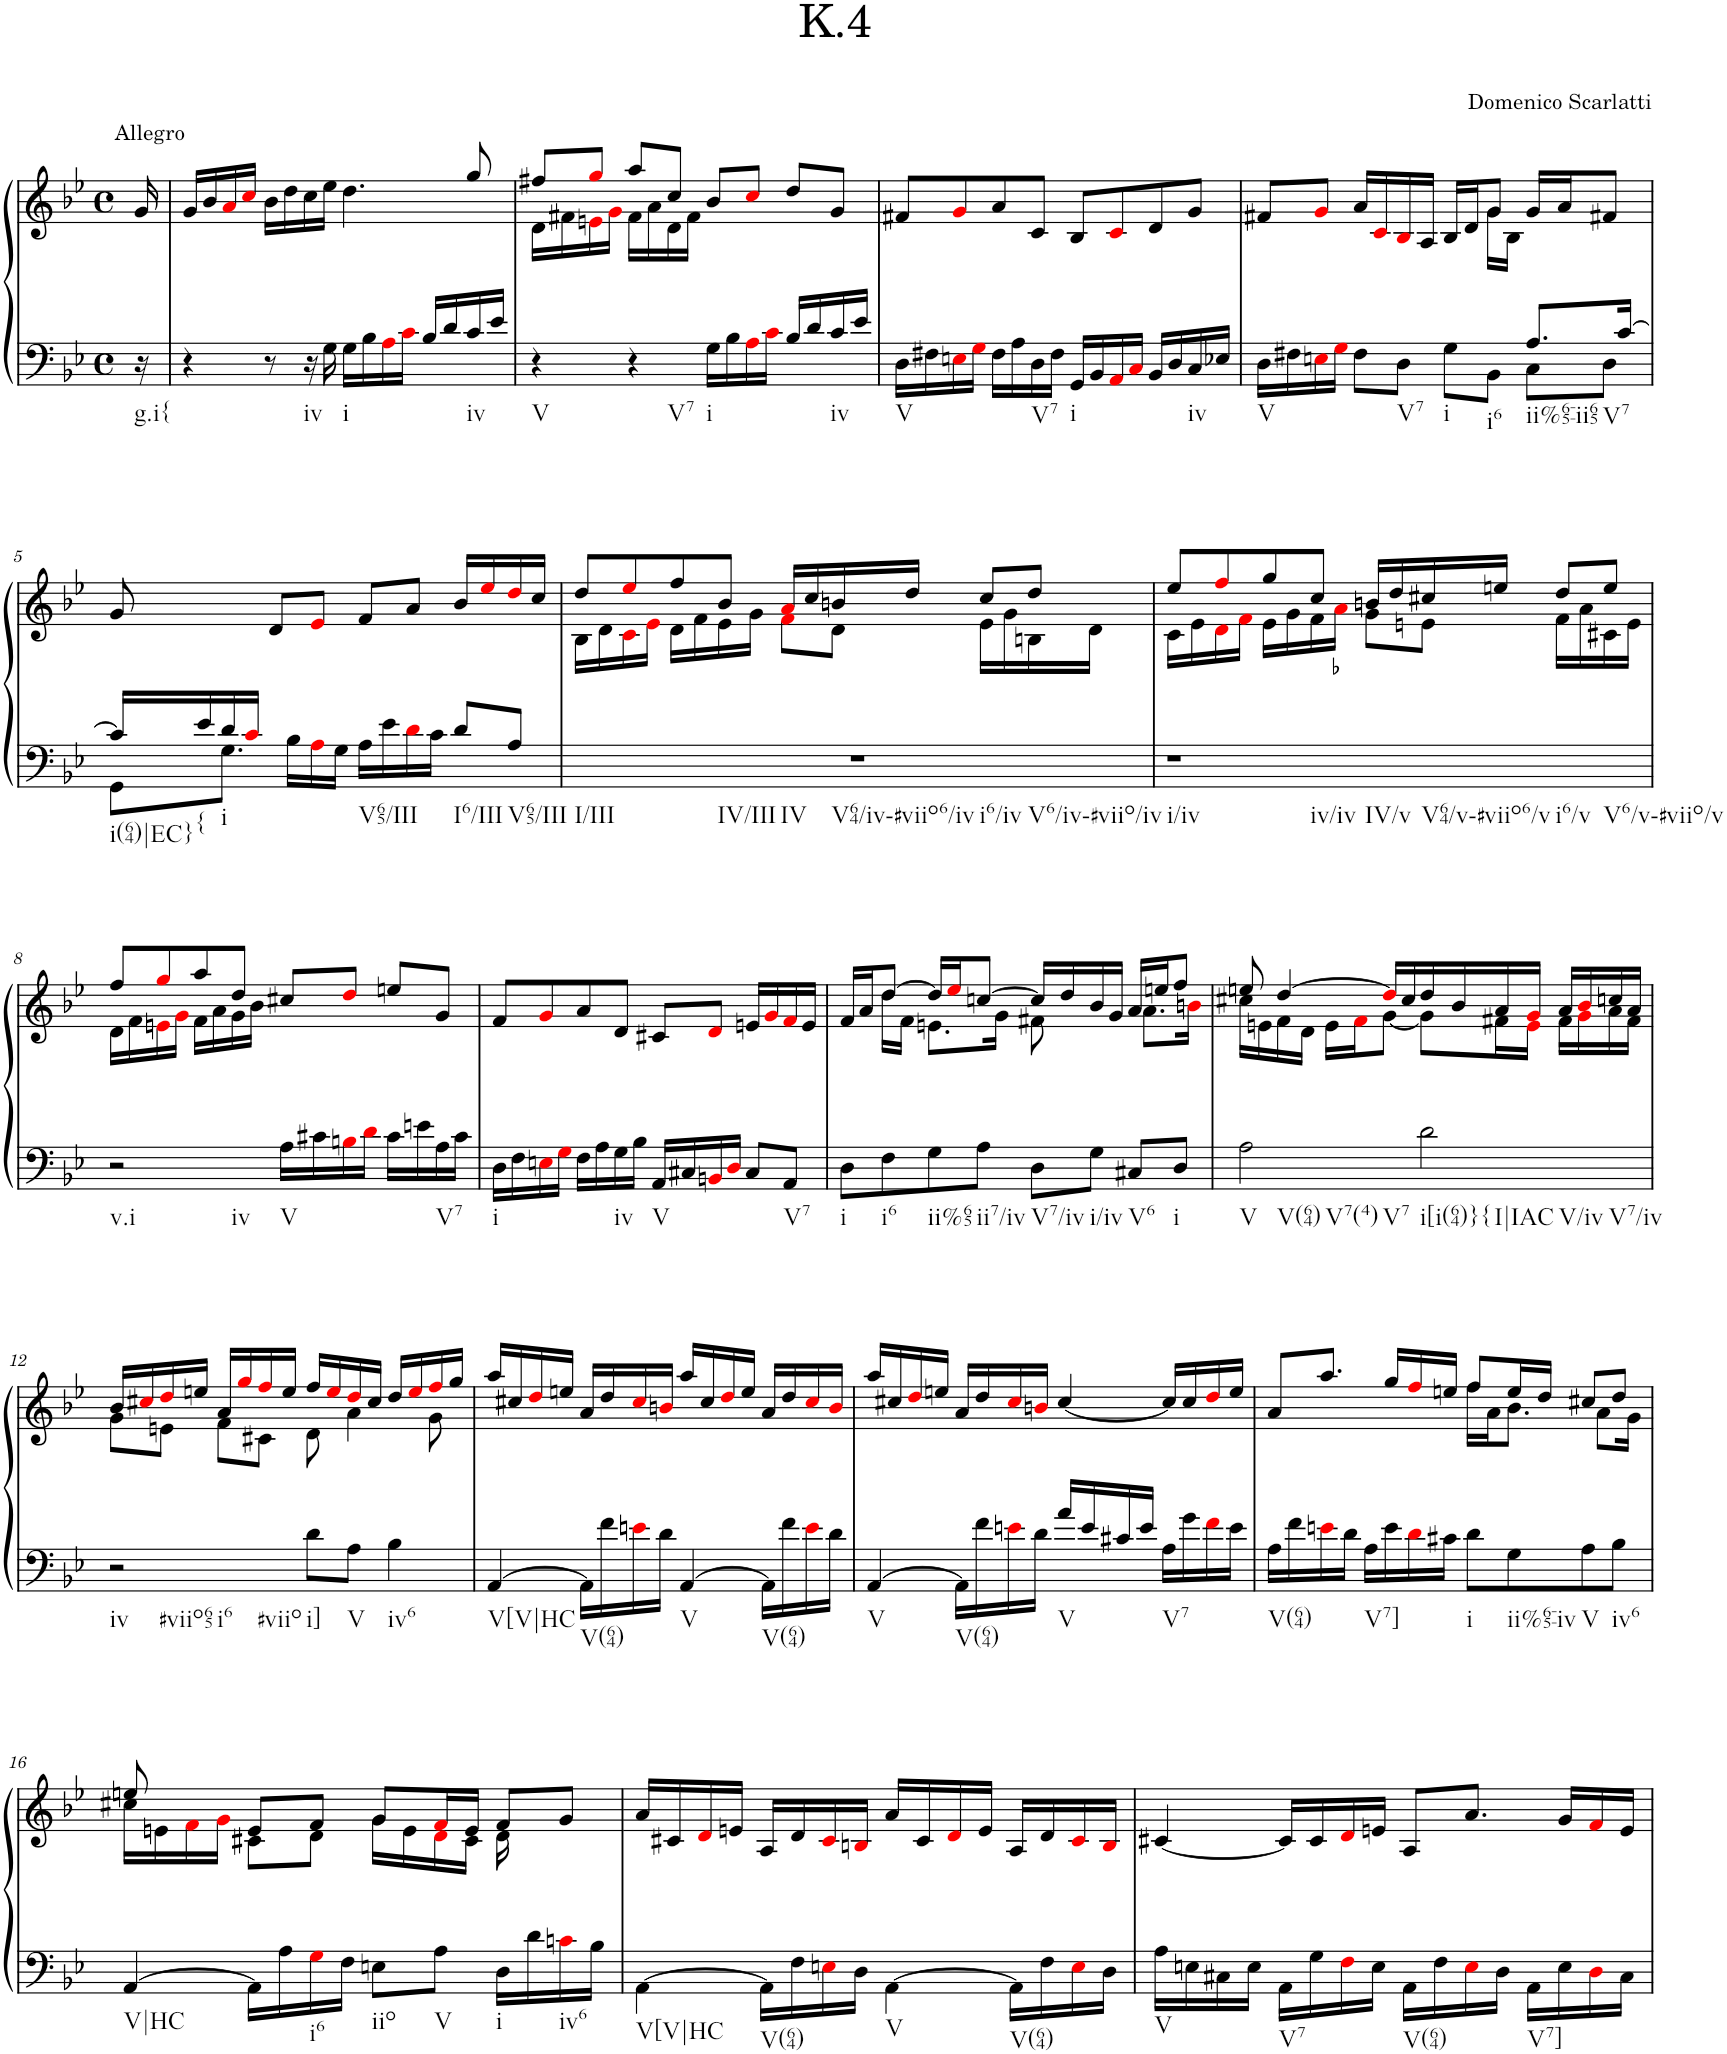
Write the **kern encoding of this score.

**kern	**kern
*part1	*part1
*staff2	*staff1
*I"Piano	*
*I'Pno.	*
*clefF4	*clefG2
*k[b-e-]	*k[b-e-]
*M4/4	*M4/4
*met(c)	*met(c)
=	=
!	!LO:TX:a:t=Allegro
!LO:TX:b:t=g.i{	!
16r	16g/
=1	=1
4r	16g/LL
.	16b-/
.	16ai/
.	16cci/JJ
8r	16b-\LL
.	16dd\
!LO:TX:b:t=iv	!
16r	16cc\
16G\	16ee-\JJ
!LO:TX:b:t=i	!
16G\LL	4.dd\
16B-\	.
16Ai\	.
16ci\JJ	.
16B-/LL	.
16d/	.
!LO:TX:b:t=iv	!
16c/	8gg/
16e-/JJ	.
=2	=2
*	*^
!LO:TX:b:t=V	!	!
4r	8ff#X/L	16d\LL
.	.	16f#X\
.	8ggi/J	16eni\
.	.	16gi\JJ
!LO:TX:b:t=V7	!	!
4r	8aa/L	16f#\LL
.	.	16a\
.	8cc/J	16d\
.	.	16f#\JJ
!LO:TX:b:t=i	!	!
16G\LL	8b-/L	2ryy
16B-\	.	.
16Ai\	8cci/J	.
16ci\JJ	.	.
16B-/LL	8dd/L	.
16d/	.	.
!LO:TX:b:t=iv	!	!
16c/	8g/J	.
16e-/JJ	.	.
*	*v	*v
=3	=3
!LO:TX:b:t=V	!
16D\LL	8f#X/L
16F#X\	.
16Eni\	8gi/
16Gi\JJ	.
16F#\LL	8a/
16A\	.
!LO:TX:b:t=V7	!
16D\	8c/J
16F#\JJ	.
!LO:TX:b:t=i	!
16GG/LL	8B-/L
16BB-/	.
16AAi/	8ci/
16Ci/JJ	.
16BB-/LL	8d/
16D/	.
!LO:TX:b:t=iv	!
16C/	8g/J
16E-X/JJ	.
=4	=4
*^	*^
!LO:TX:b:t=V	!	!	!
16D\LL	2.ryy	8f#X/L	8ryy
16F#X\	.	.	.
*	*	*v	*v
16Eni\	.	8gi/J
16Gi\JJ	.	.
8F#\L	.	16a/LL
.	.	16ci/
!LO:TX:b:t=V7	!	!
8D\J	.	16B-i/
.	.	16A/JJ
!LO:TX:b:t=i	!	!
8G\L	.	16B-/LL
.	.	16d/J
*	*	*^
!LO:TX:b:t=i6	!	!	!
8BB-\J	.	8g/J	16g\LL
.	.	.	16B-\JJ
!LO:TX:b:t=ii%65-ii65	!	!	!
!LO:TX:b:t=V7	!	!	!
8.A/L	8C\L	16g/LL	4ryy
.	.	16a/J	.
.	8D\J	8f#X/J	.
[16c/Jk	.	.	.
*	*	*v	*v
!!LO:LB:g=z
=5	=5	=5
!LO:TX:b:t=i(64)|EC}	!	!
!LO:TX:b:t={	!	!
8GG\L	16c/LL]	8g/
.	16e-/	.
!LO:TX:b:t=i	!	!
8.G\J	16d/	8ryy
.	16ci/JJ	.
.	2.ryy	8d/L
16B-\LL	.	.
16Ai\	.	8e-i/J
16G\JJ	.	.
!LO:TX:b:t=V65/III	!	!
16A\LL	.	8f/L
16e-\	.	.
16di\	.	8a/J
16c\JJ	.	.
!LO:TX:b:t=I6/III	!	!
8d/L	.	16b-/LL
.	.	16ee-i/
!LO:TX:b:t=V65/III	!	!
8A/J	.	16ddi/
.	.	16cc/JJ
*v	*v	*
=6	=6
*	*^
!LO:TX:b:t=I/III	!	!
!LO:TX:b:t=IV/III	!	!
!LO:TX:b:t=IV	!	!
!LO:TX:b:t=V64/iv-#viio6/iv	!	!
!LO:TX:b:t=i6/iv	!	!
!LO:TX:b:t=V6/iv-#viio/iv	!	!
1r	8dd/L	16B-\LL
.	.	16d\
.	8ee-i/	16ci\
.	.	16e-i\JJ
.	8ff/	16d\LL
.	.	16f\
.	8b-/J	16e-\
.	.	16g\JJ
.	16ai/LL	8fi\L
.	16cc/	.
.	16bn/	8d\J
.	16dd/JJ	.
.	8cc/L	16e-\LL
.	.	16g\
.	8dd/J	16Bn\
.	.	16d\JJ
=7	=7	=7
!LO:TX:b:t=i/iv	!	!
!LO:TX:b:t=iv/iv	!	!
!LO:TX:b:t=IV/v	!	!
!LO:TX:b:t=V64/v-#viio6/v	!	!
!LO:TX:b:t=i6/v	!	!
!LO:TX:b:t=V6/v-#viio/v	!	!
1r	8ee-/L	16c\LL
.	.	16e-\
.	8ffi/	16di\
.	.	16fi\JJ
.	8gg/	16e-\LL
.	.	16g\
.	8cc/J	16f\
!	!	!LO:TX:b:t=♭
.	.	16ai\JJ
.	16bn/LL	8g\L
.	16dd/	.
.	16cc#X/	8en\J
.	16een/JJ	.
.	8dd/L	16f\LL
.	.	16a\
.	8ee/J	16c#X\
.	.	16e\JJ
!!LO:LB:g=z	!!
=8	=8	=8
!LO:TX:b:t=v.i	!	!
!LO:TX:b:t=iv	!	!
2r	8ff/L	16d\LL
.	.	16f\
.	8ggi/	16eni\
.	.	16gi\JJ
.	8aa/	16f\LL
.	.	16a\
.	8dd/J	16g\
.	.	16b-\JJ
!LO:TX:b:t=V	!	!
16A\LL	8cc#X/L	2ryy
16c#X\	.	.
16Bni\	8ddi/J	.
16di\JJ	.	.
16c#\LL	8een/L	.
16en\	.	.
!LO:TX:b:t=V7	!	!
16A\	8g/J	.
16c#\JJ	.	.
*	*v	*v
=9	=9
!LO:TX:b:t=i	!
16D\LL	8f/L
16F\	.
16Eni\	8gi/
16Gi\JJ	.
16F\LL	8a/
16A\	.
!LO:TX:b:t=iv	!
16G\	8d/J
16B-\JJ	.
!LO:TX:b:t=V	!
16AA/LL	8c#X/L
16C#X/	.
16BBni/	8di/J
16Di/JJ	.
8C#/L	16en/LL
.	16gi/
!LO:TX:b:t=V7	!
8AA/J	16fi/
.	16e/JJ
=10	=10
*	*^
!LO:TX:b:t=i	!	!
8D\L	16f/LL	8ryy
.	16a/J	.
!LO:TX:b:t=i6	!	!
8F\	[8dd/J	16dd\LL
.	.	16f\JJ
!LO:TX:b:t=ii%65	!	!
8G\	16dd/LL]	8.en\L
.	16ee-i/J	.
!LO:TX:b:t=ii7/iv	!	!
8A\J	[8ccn/J	.
.	.	16g\Jk
!LO:TX:b:t=V7/iv	!	!
8D\L	16cc/LL]	8f#X\
.	16dd/	.
!LO:TX:b:t=i/iv	!	!
8G\J	16b-/	8ryy
.	16g/JJ	.
!LO:TX:b:t=V6	!	!
8C#X/L	16a/LL	8.a\L
.	16een/J	.
!LO:TX:b:t=i	!	!
8D/J	8ff/J	.
.	.	16bni\Jk
=11	=11	=11
!LO:TX:b:t=V	!	!
!LO:TX:b:t=V(64)	!	!
!LO:TX:b:t=V7(4)	!	!
!LO:TX:b:t=V7	!	!
2A\	8een/	16cc#X\LL
.	.	16en\
.	[4dd/	16f\
.	.	16d\JJ
.	.	16e\LL
.	.	16fi\J
.	16ddi/LL]	[8g\J
.	16cc#/	.
!LO:TX:b:t=i[i(64)}{	!	!
!LO:TX:b:t=I|IAC	!	!
!LO:TX:b:t=V/iv	!	!
!LO:TX:b:t=V7/iv	!	!
2d\	16dd/	8g\L]
.	16b-/	.
.	16a/	16f#X\L
.	16gi/JJ	16ei\JJ
.	16a/LL	16f#\LL
.	16b-i/	16gi\
.	16ccn/	16a\
.	16a/JJ	16f#\JJ
!!LO:LB:g=z	!!
=12	=12	=12
!LO:TX:b:t=iv	!	!
!LO:TX:b:t=#viio65	!	!
!LO:TX:b:t=i6	!	!
!LO:TX:b:t=#viio	!	!
2r	16b-/LL	8g\L
.	16cc#Xi/	.
.	16ddi/	8en\J
.	16een/JJ	.
.	16a/LL	8f\L
.	16ggi/	.
.	16ffi/	8c#X\J
.	16ee/JJ	.
!LO:TX:b:t=i]	!	!
8d\L	16ff/LL	8d\
.	16eei/	.
!LO:TX:b:t=V	!	!
8A\J	16ddi/	4a\
.	16cc#/JJ	.
!LO:TX:b:t=iv6	!	!
4B-\	16dd/LL	.
.	16eei/	.
.	16ffi/	8g\
.	16gg/JJ	.
*	*v	*v
=13	=13
!LO:TX:b:t=V[V|HC	!
[4AA/	16aa/LL
.	16cc#X/
.	16ddi/
.	16een/JJ
!LO:TX:b:t=V(64)	!
16AA\LL]	16a/LL
16f\	16dd/
16eni\	16cc#i/
16d\JJ	16bni/JJ
!LO:TX:b:t=V	!
[4AA/	16aa/LL
.	16cc#/
.	16ddi/
.	16ee/JJ
!LO:TX:b:t=V(64)	!
16AA\LL]	16a/LL
16f\	16dd/
16ei\	16cc#i/
16d\JJ	16bi/JJ
=14	=14
!LO:TX:b:t=V	!
[4AA/	16aa/LL
.	16cc#X/
.	16ddi/
.	16een/JJ
!LO:TX:b:t=V(64)	!
16AA\LL]	16a/LL
16f\	16dd/
16eni\	16cc#i/
16d\JJ	16bni/JJ
!LO:TX:b:t=V	!
16a/LL	[4cc#/
16e/	.
16c#X/	.
16e/JJ	.
!LO:TX:b:t=V7	!
16A\LL	16cc#/LL]
16g\	16cc#/
16fi\	16ddi/
16e\JJ	16ee/JJ
=15	=15
*	*^
!LO:TX:b:t=V(64)	!	!
16A\LL	8a/L	2ryy
16f\	.	.
16eni\	8.aa/J	.
16d\JJ	.	.
!LO:TX:b:t=V7]	!	!
16A\LL	.	.
16e\	16gg/LL	.
16di\	16ffi/	.
16c#X\JJ	16een/JJ	.
!LO:TX:b:t=i	!	!
8d\L	8ff/L	16ff\LL
.	.	16a\J
!LO:TX:b:t=ii%65-iv	!	!
8G\	16ee/L	8.b-\J
.	16dd/JJ	.
!LO:TX:b:t=V	!	!
8A\	8cc#X/L	.
.	.	8a\L
!LO:TX:b:t=iv6	!	!
8B-\J	8dd/J	.
.	.	16g\Jk
!!LO:LB:g=z	!!
=16	=16	=16
!LO:TX:b:t=V|HC	!	!
[4AA/	8een/	16cc#X\LL
.	.	16en\
.	8ryy	16fi\
.	.	16gi\JJ
16AA\LL]	8e/L	8c#X\L
16A\	.	.
!LO:TX:b:t=i6	!	!
16Gi\	8f/J	8d\J
16F\JJ	.	.
!LO:TX:b:t=iio	!	!
8En\L	8g/L	16g\LL
.	.	16e\
!LO:TX:b:t=V	!	!
8A\J	16fi/L	16di\
.	16e/JJ	16c#\JJ
!LO:TX:b:t=i	!	!
16D\LL	8f/L	16d\
16d\	.	8.ryy
!LO:TX:b:t=iv6	!	!
16cni\	8g/J	.
16B-\JJ	.	.
*	*v	*v
=17	=17
!LO:TX:b:t=V[V|HC	!
[4AA\	16a/LL
.	16c#X/
.	16di/
.	16en/JJ
!LO:TX:b:t=V(64)	!
16AA\LL]	16A/LL
16F\	16d/
16Eni\	16c#i/
16D\JJ	16Bni/JJ
!LO:TX:b:t=V	!
[4AA\	16a/LL
.	16c#/
.	16di/
.	16e/JJ
!LO:TX:b:t=V(64)	!
16AA\LL]	16A/LL
16F\	16d/
16Ei\	16c#i/
16D\JJ	16Bi/JJ
=18	=18
!LO:TX:b:t=V	!
16A\LL	[4c#X/
16En\	.
16C#X\	.
16E\JJ	.
!LO:TX:b:t=V7	!
16AA\LL	16c#/LL]
16G\	16c#/
16Fi\	16di/
16E\JJ	16en/JJ
!LO:TX:b:t=V(64)	!
16AA\LL	8A/L
16F\	.
16Ei\	8.a/J
16D\JJ	.
!LO:TX:b:t=V7]	!
16AA\LL	.
16E\	16g/LL
16Di\	16fi/
16C#\JJ	16e/JJ
=	=
*-	*-
